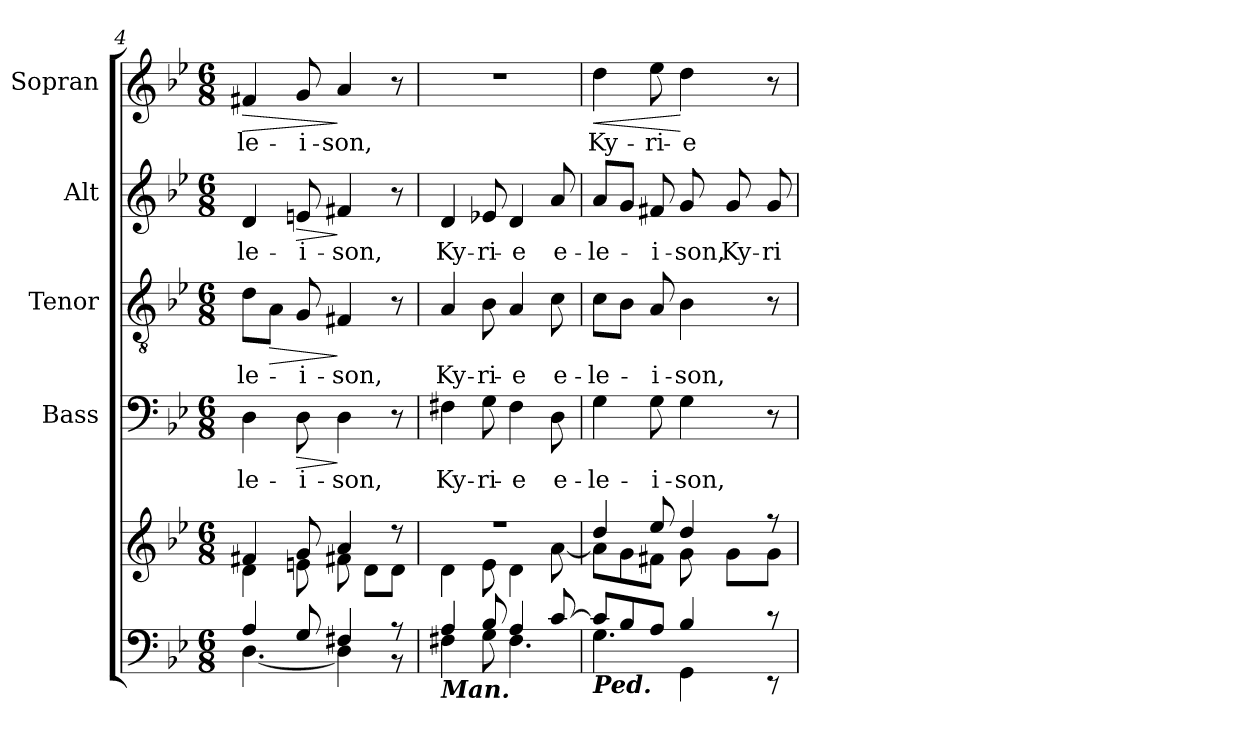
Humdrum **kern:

**kern	**kern	**kern	**text	**dynam	**kern	**text	**dynam	**kern	**text	**dynam	**kern	**text	**dynam
*part5	*part5	*part4	*part4	*part4	*part3	*part3	*part3	*part2	*part2	*part2	*part1	*part1	*part1
*staff6	*staff5	*staff4	*staff4	*staff4	*staff3	*staff3	*staff3	*staff2	*staff2	*staff2	*staff1	*staff1	*staff1
*	*	*I"Bass	*	*	*I"Tenor	*	*	*I"Alt	*	*	*I"Sopran	*	*
*	*	*I'B.	*	*	*I'T.	*	*	*I'A.	*	*	*I'S.	*	*
*clefF4	*clefG2	*clefF4	*	*	*clefGv2	*	*	*clefG2	*	*	*clefG2	*	*
*k[b-e-]	*k[b-e-]	*k[b-e-]	*	*	*k[b-e-]	*	*	*k[b-e-]	*	*	*k[b-e-]	*	*
*B-:	*B-:	*B-:	*	*	*B-:	*	*	*B-:	*	*	*B-:	*	*
*M6/8	*M6/8	*M6/8	*	*	*M6/8	*	*	*M6/8	*	*	*M6/8	*	*
=4	=4	=4	=4	=4	=4	=4	=4	=4	=4	=4	=4	=4	=4
*^	*^	*	*	*	*	*	*	*	*	*	*	*	*
!	!	!	!	!	!LO:LY:b	!	!	!LO:LY:b	!	!	!LO:LY:b	!	!	!LO:LY:b	!LO:HP:b
4A/	[<4.D\	4f#X/	4d\	4D\	-le-	.	8d\L	-le-	.	4d/	-le-	.	4f#X/	-le-	>
!	!	!	!	!	!	!	!	!	!LO:HP:b	!	!	!	!	!	!
.	.	.	.	.	.	.	8A\J	.	>	.	.	.	.	.	.
!	!	!	!	!	!LO:LY:b	!LO:HP:b	!	!LO:LY:b	!	!	!LO:LY:b	!LO:HP:b	!	!LO:LY:b	!
8G/	.	8g/	8en\	8D\	-i-	>	8G/	-i-	.	8en/	-i-	>	8g/	-i-	.
!	!	!	!	!	!LO:LY:b	!	!	!LO:LY:b	!	!	!LO:LY:b	!	!	!LO:LY:b	!
4F#X/	4D\]	4a/	8f#X\	4D\	-son,	]	4F#X/	-son,	]	4f#X/	-son,	]	4a/	-son,	]
.	.	.	8d\L	.	.	.	.	.	.	.	.	.	.	.	.
8r	8r	8r	8d\J	8r	.	.	8r	.	.	8r	.	.	8r	.	.
=5	=5	=5	=5	=5	=5	=5	=5	=5	=5	=5	=5	=5	=5	=5	=5
!LO:TX:b:Bi:t=Man.	!	!	!	!	!	!	!	!	!	!	!	!	!	!	!
!	!	!LO:N:vis=1	!	!	!LO:LY:b	!	!	!LO:LY:b	!	!	!LO:LY:b	!	!	!	!
4A/	4F#X\	2.r	4d\	4F#X\	Ky-	.	4A/	Ky-	.	4d/	Ky-	.	2.r	.	.
!	!	!	!	!	!LO:LY:b	!	!	!LO:LY:b	!	!	!LO:LY:b	!	!	!	!
8B-/	8G\	.	8e-\	8G\	-ri-	.	8B-\	-ri-	.	8e-X/	-ri-	.	.	.	.
!	!	!	!	!	!LO:LY:b	!	!	!LO:LY:b	!	!	!LO:LY:b	!	!	!	!
4A/	4.F#\	.	4d\	4F#\	-e	.	4A/	-e	.	4d/	-e	.	.	.	.
!	!	!	!	!	!LO:LY:b	!	!	!LO:LY:b	!	!	!LO:LY:b	!	!	!	!
[>8c/	.	.	[<8a\	8D\	e-	.	8c\	e-	.	8a/	e-	.	.	.	.
!!LO:LB:g=z
=6	=6	=6	=6	=6	=6	=6	=6	=6	=6	=6	=6	=6	=6	=6	=6
!LO:TX:b:Bi:t=Ped.	!	!	!	!	!	!	!	!	!	!	!	!	!	!	!
!	!	!	!	!	!LO:LY:b	!	!	!LO:LY:b	!	!	!LO:LY:b	!	!	!LO:LY:b	!LO:HP:b
8c/L]	4.G\	4dd/	8a\L]	4G\	-le-	.	8c\L	-le-	.	8a/L	-le-	.	4dd\	Ky-	<
8B-/	.	.	8g\	.	.	.	8B-\J	.	.	8g/J	.	.	.	.	.
!	!	!	!	!	!LO:LY:b	!	!	!LO:LY:b	!	!	!LO:LY:b	!	!	!LO:LY:b	!
8A/J	.	8ee-/	8f#X\J	8G\	-i-	.	8A/	-i-	.	8f#X/	-i-	.	8ee-\	-ri-	.
!	!	!	!	!	!LO:LY:b	!	!	!LO:LY:b	!	!	!LO:LY:b	!	!	!LO:LY:b	!
4B-/	4GG\	4dd/	8g\	4G\	-son,	.	4B-\	-son,	.	8g/	-son,	.	4dd\	-e	[
!	!	!	!	!	!	!	!	!	!	!	!LO:LY:b	!	!	!	!
.	.	.	8g\L	.	.	.	.	.	.	8g/	Ky-	.	.	.	.
!	!	!	!	!	!	!	!	!	!	!	!LO:LY:b	!	!	!	!
8r	8r	8ree	8g\J	8r	.	.	8r	.	.	8g/	-ri-	.	8r	.	.
*v	*v	*	*	*	*	*	*	*	*	*	*	*	*	*	*
*	*v	*v	*	*	*	*	*	*	*	*	*	*	*	*
=	=	=	=	=	=	=	=	=	=	=	=	=	=
*-	*-	*-	*-	*-	*-	*-	*-	*-	*-	*-	*-	*-	*-
